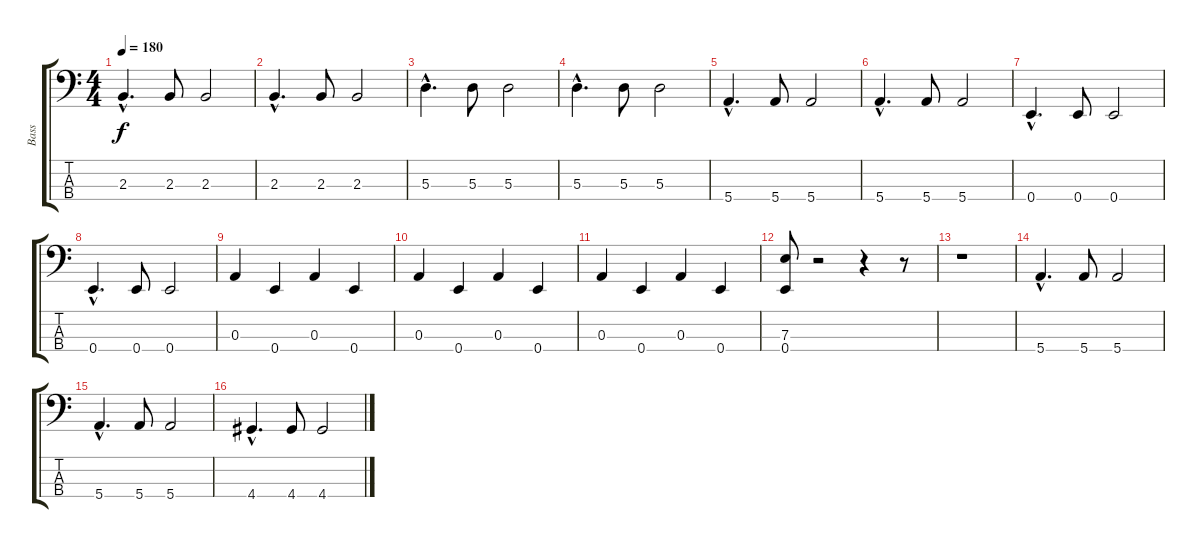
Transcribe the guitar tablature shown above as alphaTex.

\track ("Bass" "Bass") {instrument electricbassfinger}
\staff {score tabs}
\tuning (G2 D2 A1 E1) {hide}
\ts (4 4)
\tempo 180
\clef f4
\ks c
2.3{hac}.4{d dy f} 2.3.8 2.3.2 |
2.3{hac}.4{d} 2.3.8 2.3.2 |
5.3{hac}.4{d} 5.3.8 5.3.2 |
5.3{hac}.4{d} 5.3.8 5.3.2 |
5.4{hac}.4{d} 5.4.8 5.4.2 |
5.4{hac}.4{d} 5.4.8 5.4.2 |
0.4{hac}.4{d} 0.4.8 0.4.2 |
0.4{hac}.4{d} 0.4.8 0.4.2 |
0.3.4 0.4.4 0.3.4 0.4.4 |
0.3.4 0.4.4 0.3.4 0.4.4 |
0.3.4 0.4.4 0.3.4 0.4.4 |
(7.3 0.4).8 r.2 r.4 r.8 |
r.1 |
5.4{hac}.4{d} 5.4.8 5.4.2 |
5.4{hac}.4{d} 5.4.8 5.4.2 |
4.4{hac}.4{d} 4.4.8 4.4.2
